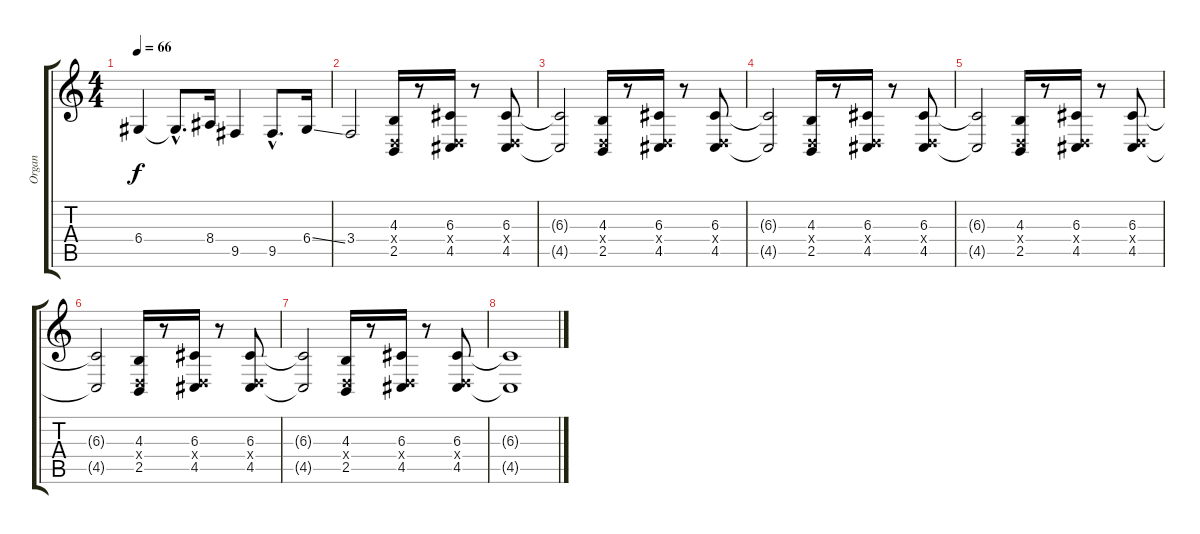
\track ("Organ" "Organ") {instrument synthstrings1}
\staff {score tabs}
\tuning (E4 B3 G3 D3 A2 E2) {hide}
\ts (4 4)
\tempo 66
\clef g2
\ks c
6.4{t}.4{dy f} 6.4{hac t}.8{d} 8.4.16 9.5.4 9.5{hac}.8{d} 6.4{ss}.16 |
3.4.2 (4.3 0.4{x} 2.5).16 r.8 (6.3 0.4{x} 4.5).16 r.8 (6.3 0.4{x} 4.5).8 |
(6.3{t} 4.5{t}).2 (4.3 0.4{x} 2.5).16 r.8 (6.3 0.4{x} 4.5).16 r.8 (6.3 0.4{x} 4.5).8 |
(6.3{t} 4.5{t}).2 (4.3 0.4{x} 2.5).16 r.8 (6.3 0.4{x} 4.5).16 r.8 (6.3 0.4{x} 4.5).8 |
(6.3{t} 4.5{t}).2 (4.3 0.4{x} 2.5).16 r.8 (6.3 0.4{x} 4.5).16 r.8 (6.3 0.4{x} 4.5).8 |
(6.3{t} 4.5{t}).2 (4.3 0.4{x} 2.5).16 r.8 (6.3 0.4{x} 4.5).16 r.8 (6.3 0.4{x} 4.5).8 |
(6.3{t} 4.5{t}).2 (4.3 0.4{x} 2.5).16 r.8 (6.3 0.4{x} 4.5).16 r.8 (6.3 0.4{x} 4.5).8 |
(6.3{t} 4.5{t}).1
